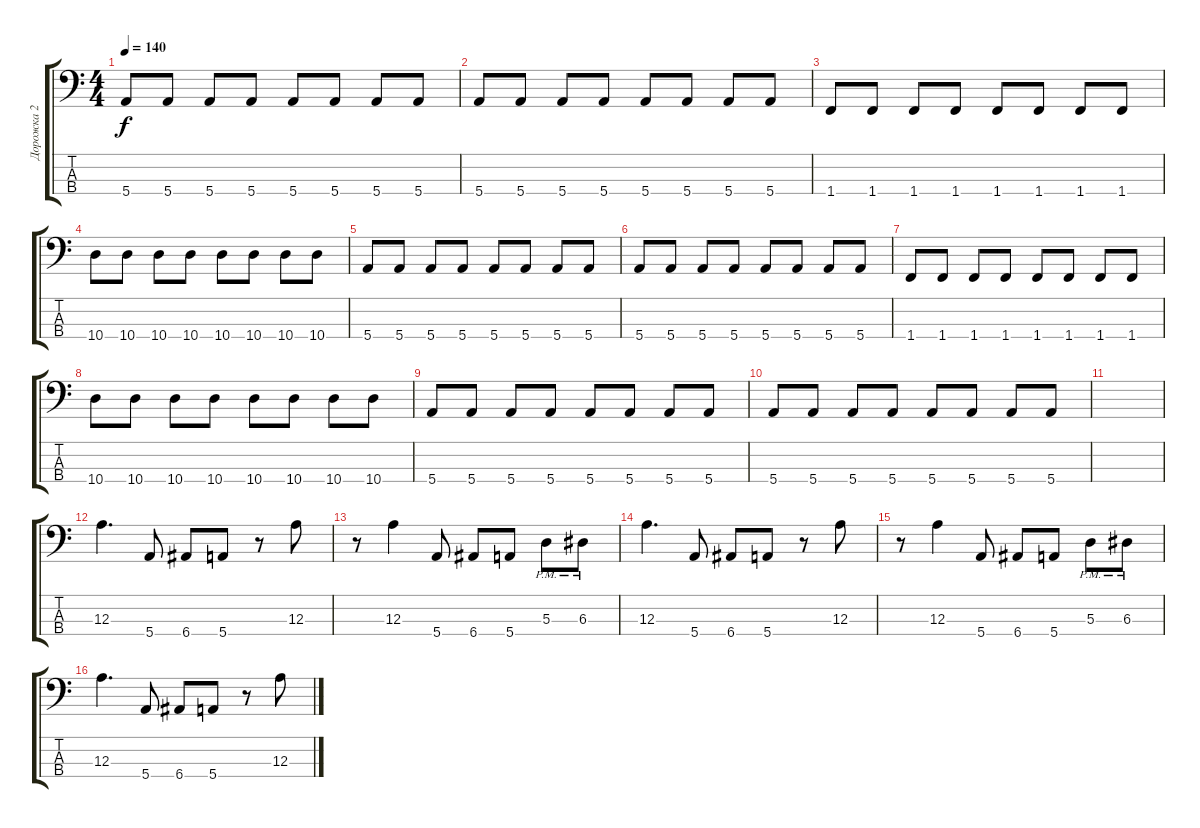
\track ("Дорожка 2" "Дорожка 2") {instrument electricbassfinger}
\staff {score tabs}
\tuning (G2 D2 A1 E1) {hide}
\ts (4 4)
\tempo 140
\clef f4
\ks c
5.4.8{dy f} 5.4.8 5.4.8 5.4.8 5.4.8 5.4.8 5.4.8 5.4.8 |
5.4.8 5.4.8 5.4.8 5.4.8 5.4.8 5.4.8 5.4.8 5.4.8 |
1.4.8 1.4.8 1.4.8 1.4.8 1.4.8 1.4.8 1.4.8 1.4.8 |
10.4.8 10.4.8 10.4.8 10.4.8 10.4.8 10.4.8 10.4.8 10.4.8 |
5.4.8 5.4.8 5.4.8 5.4.8 5.4.8 5.4.8 5.4.8 5.4.8 |
5.4.8 5.4.8 5.4.8 5.4.8 5.4.8 5.4.8 5.4.8 5.4.8 |
1.4.8 1.4.8 1.4.8 1.4.8 1.4.8 1.4.8 1.4.8 1.4.8 |
10.4.8 10.4.8 10.4.8 10.4.8 10.4.8 10.4.8 10.4.8 10.4.8 |
5.4.8 5.4.8 5.4.8 5.4.8 5.4.8 5.4.8 5.4.8 5.4.8 |
5.4.8 5.4.8 5.4.8 5.4.8 5.4.8 5.4.8 5.4.8 5.4.8 |
|
12.3.4{d} 5.4.8 6.4.8 5.4.8 r.8 12.3.8 |
r.8 12.3.4 5.4.8 6.4.8 5.4.8 5.3{pm}.8 6.3{pm}.8 |
12.3.4{d} 5.4.8 6.4.8 5.4.8 r.8 12.3.8 |
r.8 12.3.4 5.4.8 6.4.8 5.4.8 5.3{pm}.8 6.3{pm}.8 |
12.3.4{d} 5.4.8 6.4.8 5.4.8 r.8 12.3.8
